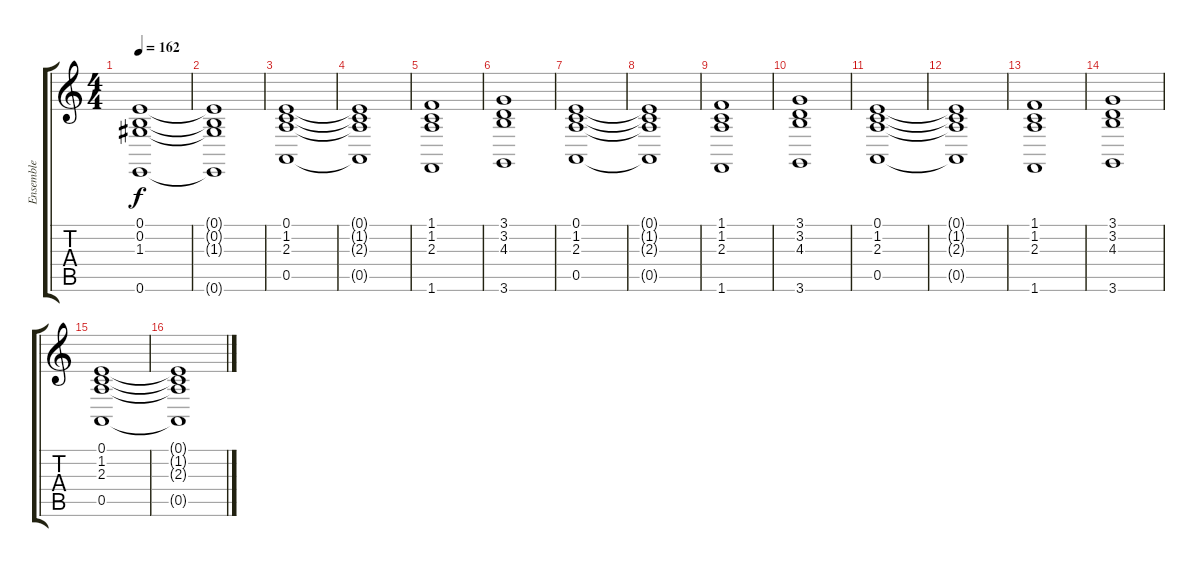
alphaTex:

\track ("Ensemble" "Ensemble") {instrument stringensemble1}
\staff {score tabs}
\tuning (E4 B3 G3 D3 A2 E2) {hide}
\ts (4 4)
\tempo 162
\clef g2
\ks c
(0.1 0.2 1.3 0.6).1{dy f} |
(0.1{t} 0.2{t} 1.3{t} 0.6{t}).1 |
\section ("" "")
(0.1 1.2 2.3 0.5).1 |
(0.1{t} 1.2{t} 2.3{t} 0.5{t}).1 |
(1.1 1.2 2.3 1.6).1 |
(3.1 3.2 4.3 3.6).1 |
(0.1 1.2 2.3 0.5).1 |
(0.1{t} 1.2{t} 2.3{t} 0.5{t}).1 |
(1.1 1.2 2.3 1.6).1 |
(3.1 3.2 4.3 3.6).1 |
(0.1 1.2 2.3 0.5).1 |
(0.1{t} 1.2{t} 2.3{t} 0.5{t}).1 |
(1.1 1.2 2.3 1.6).1 |
(3.1 3.2 4.3 3.6).1 |
(0.1 1.2 2.3 0.5).1 |
(0.1{t} 1.2{t} 2.3{t} 0.5{t}).1
